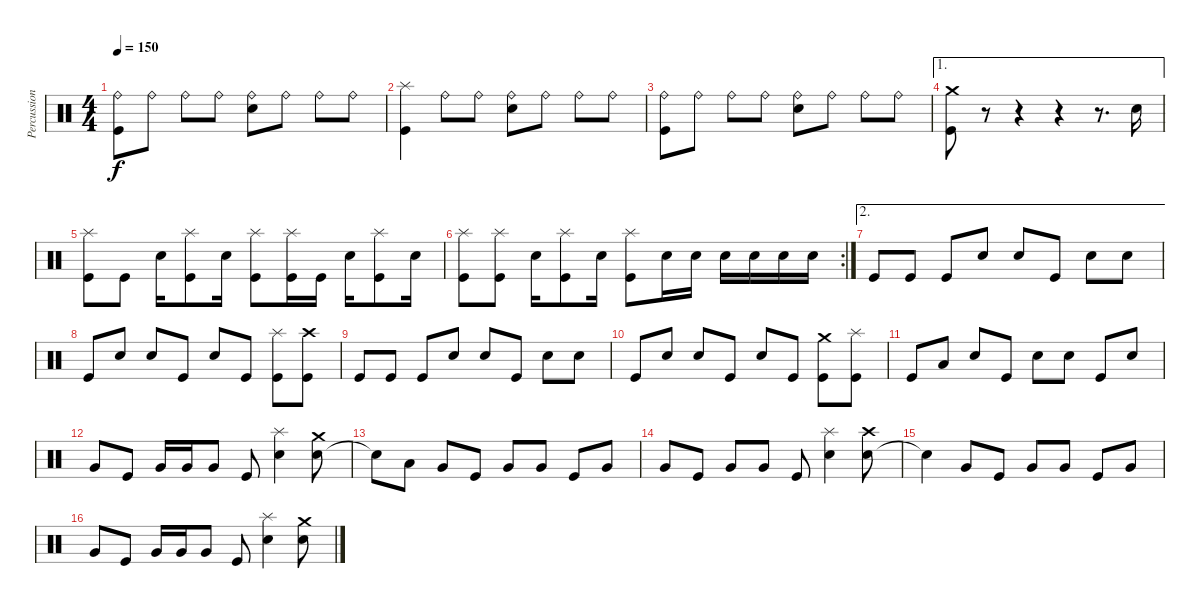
\track ("Percussions" "Percussion") {instrument percussion}
\staff {score}
\articulation defaults
\ts (4 4)
\tempo 150
\clef neutral
\ks c
("Kick (hit)" "Ride (bell)").8{dy f} "Ride (bell)".8 "Ride (bell)".8 "Ride (bell)".8 ("Electric Snare (hit)" "Ride (bell)").8 "Ride (bell)".8 "Ride (bell)".8 "Ride (bell)".8 |
("Kick (hit)" "Splash (hit)").4 "Ride (bell)".8 "Ride (bell)".8 ("Electric Snare (hit)" "Ride (bell)").8 "Ride (bell)".8 "Ride (bell)".8 "Ride (bell)".8 |
("Kick (hit)" "Ride (bell)").8 "Ride (bell)".8 "Ride (bell)".8 "Ride (bell)".8 ("Electric Snare (hit)" "Ride (bell)").8 "Ride (bell)".8 "Ride (bell)".8 "Ride (bell)".8 |
\ae 1
("Kick (hit)" "Crash medium (hit)").8 r.8 r.4 r.4 r.8{d} "Electric Snare (hit)".16 |
("Kick (hit)" "Splash (hit)").8 "Kick (hit)".8 "Electric Snare (hit)".16 ("Kick (hit)" "Splash (hit)").8 "Electric Snare (hit)".16 ("Kick (hit)" "Splash (hit)").8 ("Kick (hit)" "Splash (hit)").16 "Kick (hit)".16 "Electric Snare (hit)".16 ("Kick (hit)" "Splash (hit)").8 "Electric Snare (hit)".16 |
\rc 2
("Kick (hit)" "Splash (hit)").8 ("Kick (hit)" "Splash (hit)").8 "Electric Snare (hit)".16 ("Kick (hit)" "Splash (hit)").8 "Electric Snare (hit)".16 ("Kick (hit)" "Splash (hit)").8 "Electric Snare (hit)".16 "Electric Snare (hit)".16 "Electric Snare (hit)".16 "Electric Snare (hit)".16 "Electric Snare (hit)".16 "Electric Snare (hit)".16 |
\ae 2 "Kick (hit)".8 "Kick (hit)".8 "Kick (hit)".8 "Electric Snare (hit)".8 "Electric Snare (hit)".8 "Kick (hit)".8 "Electric Snare (hit)".8 "Electric Snare (hit)".8
|
"Kick (hit)".8 "Electric Snare (hit)".8 "Electric Snare (hit)".8 "Kick (hit)".8 "Electric Snare (hit)".8 "Kick (hit)".8 ("Kick (hit)" "Splash (hit)").8 ("Kick (hit)" "Crash high (hit)").8 |
"Kick (hit)".8 "Kick (hit)".8 "Kick (hit)".8 "Electric Snare (hit)".8 "Electric Snare (hit)".8 "Kick (hit)".8 "Electric Snare (hit)".8 "Electric Snare (hit)".8 |
"Kick (hit)".8 "Electric Snare (hit)".8 "Electric Snare (hit)".8 "Kick (hit)".8 "Electric Snare (hit)".8 "Kick (hit)".8 ("Kick (hit)" "Crash medium (hit)").8 ("Kick (hit)" "Splash (hit)").8 |
"Kick (hit)".8 "Low Tom (hit)".8 "Electric Snare (hit)".8 "Kick (hit)".8 "Electric Snare (hit)".8 "Electric Snare (hit)".8 "Kick (hit)".8 "Electric Snare (hit)".8 |
"Very Low Tom (hit)".8 "Kick (hit)".8 "Very Low Tom (hit)".16 "Very Low Tom (hit)".16 "Very Low Tom (hit)".8 "Kick (hit)".8 ("Electric Snare (hit)" "Splash (hit)").4 ("Electric Snare (hit)" "Crash medium (hit)").8 |
"Snare (hit)"{t}.8 "Low Tom (hit)".8 "Very Low Tom (hit)".8 "Kick (hit)".8 "Very Low Tom (hit)".8 "Very Low Tom (hit)".8 "Kick (hit)".8 "Very Low Tom (hit)".8 |
"Very Low Tom (hit)".8 "Kick (hit)".8 "Very Low Tom (hit)".8 "Very Low Tom (hit)".8 "Kick (hit)".8 ("Electric Snare (hit)" "Splash (hit)").4 ("Electric Snare (hit)" "Crash high (hit)").8 |
"Snare (hit)"{t}.4 "Very Low Tom (hit)".8 "Kick (hit)".8 "Very Low Tom (hit)".8 "Very Low Tom (hit)".8 "Kick (hit)".8 "Very Low Tom (hit)".8 |
"Very Low Tom (hit)".8 "Kick (hit)".8 "Very Low Tom (hit)".16 "Very Low Tom (hit)".16 "Very Low Tom (hit)".8 "Kick (hit)".8 ("Electric Snare (hit)" "Splash (hit)").4 ("Electric Snare (hit)" "Crash medium (hit)").8
